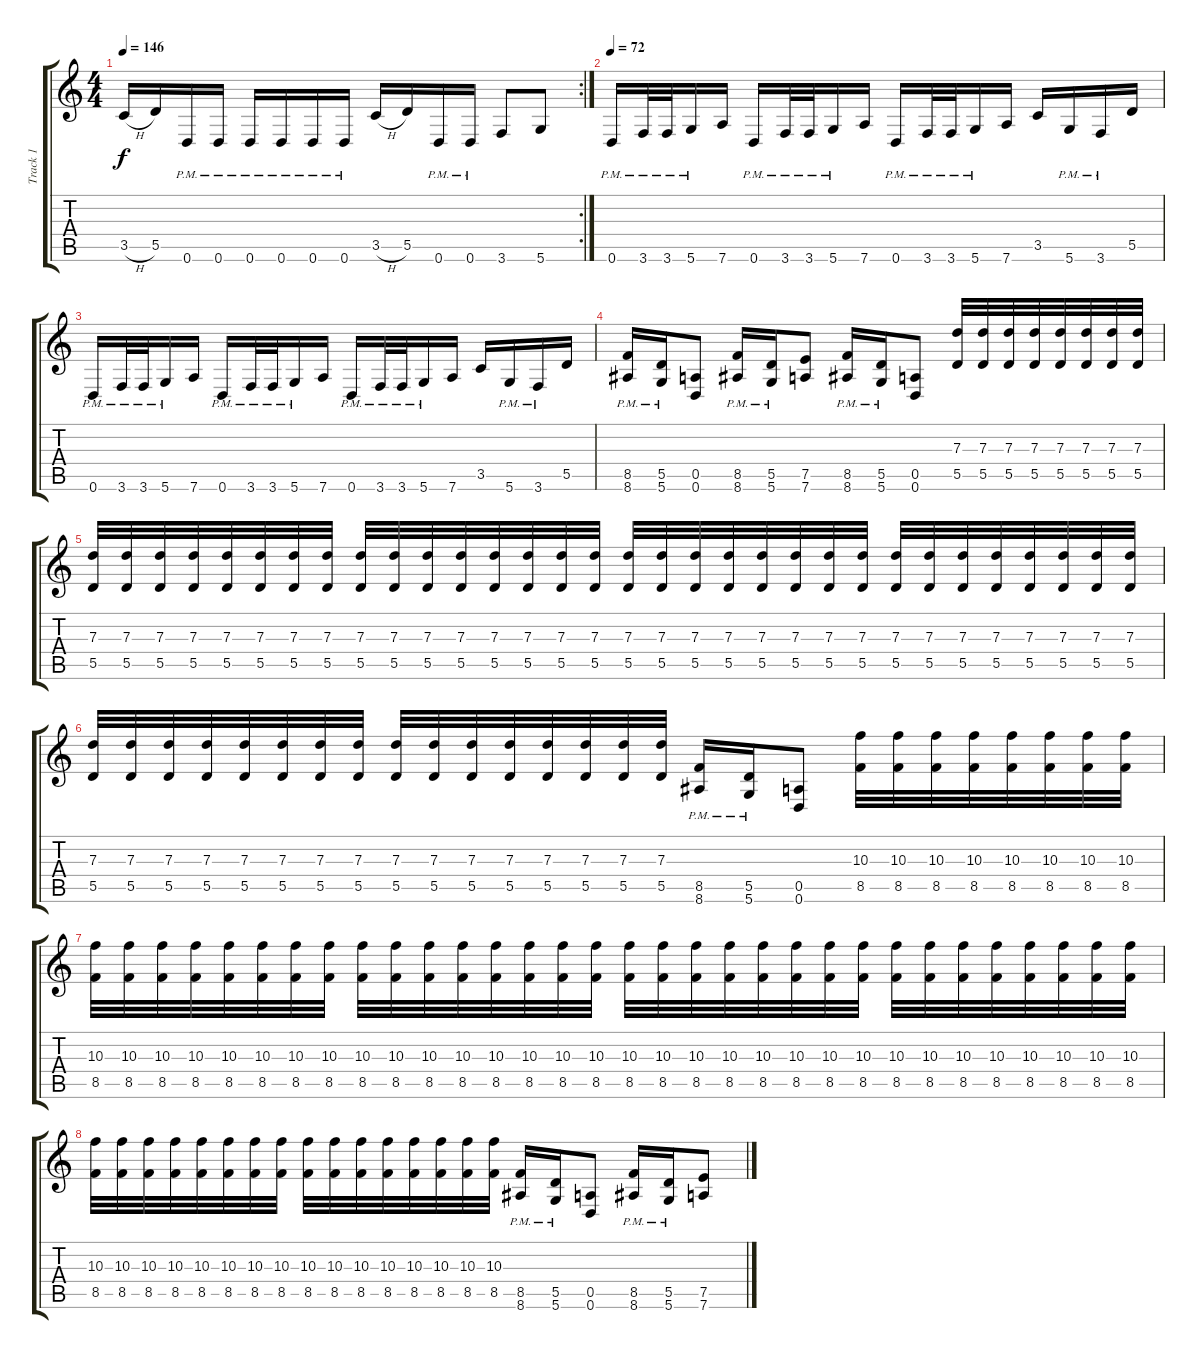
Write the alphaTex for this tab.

\track ("Track 1" "Track 1") {instrument distortionguitar}
\staff {score tabs}
\tuning (E4 B3 G3 D3 A2 D2) {hide}
\rc 2
\ts (4 4)
\tempo 146
\clef g2
\ks c
3.5{h}.16{dy f} 5.5.16 0.6{pm}.16 0.6{pm}.16 0.6{pm}.16 0.6{pm}.16 0.6{pm}.16 0.6{pm}.16 3.5{h}.16 5.5.16 0.6{pm}.16 0.6{pm}.16 3.6.8 5.6.8 |
\tempo 73
\tempo 72
0.6{pm}.16 3.6{pm}.32 3.6{pm}.32 5.6{pm}.16 7.6.16 0.6{pm}.16 3.6{pm}.32 3.6{pm}.32 5.6{pm}.16 7.6.16 0.6{pm}.16 3.6{pm}.32 3.6{pm}.32 5.6{pm}.16 7.6.16 3.5.16 5.6{pm}.16 3.6{pm}.16 5.5.16 |
0.6{pm}.16 3.6{pm}.32 3.6{pm}.32 5.6{pm}.16 7.6.16 0.6{pm}.16 3.6{pm}.32 3.6{pm}.32 5.6{pm}.16 7.6.16 0.6{pm}.16 3.6{pm}.32 3.6{pm}.32 5.6{pm}.16 7.6.16 3.5.16 5.6{pm}.16 3.6{pm}.16 5.5.16 |
(8.5{pm} 8.6{pm}).16 (5.5{pm} 5.6{pm}).16 (0.5 0.6).8 (8.5{pm} 8.6{pm}).16 (5.5{pm} 5.6{pm}).16 (7.5 7.6).8 (8.5{pm} 8.6{pm}).16 (5.5{pm} 5.6{pm}).16 (0.5 0.6).8 (7.3 5.5).32 (7.3 5.5).32 (7.3 5.5).32 (7.3 5.5).32 (7.3 5.5).32 (7.3 5.5).32 (7.3 5.5).32 (7.3 5.5).32 |
(7.3 5.5).32 (7.3 5.5).32 (7.3 5.5).32 (7.3 5.5).32 (7.3 5.5).32 (7.3 5.5).32 (7.3 5.5).32 (7.3 5.5).32 (7.3 5.5).32 (7.3 5.5).32 (7.3 5.5).32 (7.3 5.5).32 (7.3 5.5).32 (7.3 5.5).32 (7.3 5.5).32 (7.3 5.5).32 (7.3 5.5).32 (7.3 5.5).32 (7.3 5.5).32 (7.3 5.5).32 (7.3 5.5).32 (7.3 5.5).32 (7.3 5.5).32 (7.3 5.5).32 (7.3 5.5).32 (7.3 5.5).32 (7.3 5.5).32 (7.3 5.5).32 (7.3 5.5).32 (7.3 5.5).32 (7.3 5.5).32 (7.3 5.5).32 |
(7.3 5.5).32 (7.3 5.5).32 (7.3 5.5).32 (7.3 5.5).32 (7.3 5.5).32 (7.3 5.5).32 (7.3 5.5).32 (7.3 5.5).32 (7.3 5.5).32 (7.3 5.5).32 (7.3 5.5).32 (7.3 5.5).32 (7.3 5.5).32 (7.3 5.5).32 (7.3 5.5).32 (7.3 5.5).32 (8.5{pm} 8.6{pm}).16 (5.5{pm} 5.6{pm}).16 (0.5 0.6).8 (10.3 8.5).32 (10.3 8.5).32 (10.3 8.5).32 (10.3 8.5).32 (10.3 8.5).32 (10.3 8.5).32 (10.3 8.5).32 (10.3 8.5).32 |
(10.3 8.5).32 (10.3 8.5).32 (10.3 8.5).32 (10.3 8.5).32 (10.3 8.5).32 (10.3 8.5).32 (10.3 8.5).32 (10.3 8.5).32 (10.3 8.5).32 (10.3 8.5).32 (10.3 8.5).32 (10.3 8.5).32 (10.3 8.5).32 (10.3 8.5).32 (10.3 8.5).32 (10.3 8.5).32 (10.3 8.5).32 (10.3 8.5).32 (10.3 8.5).32 (10.3 8.5).32 (10.3 8.5).32 (10.3 8.5).32 (10.3 8.5).32 (10.3 8.5).32 (10.3 8.5).32 (10.3 8.5).32 (10.3 8.5).32 (10.3 8.5).32 (10.3 8.5).32 (10.3 8.5).32 (10.3 8.5).32 (10.3 8.5).32 |
(10.3 8.5).32 (10.3 8.5).32 (10.3 8.5).32 (10.3 8.5).32 (10.3 8.5).32 (10.3 8.5).32 (10.3 8.5).32 (10.3 8.5).32 (10.3 8.5).32 (10.3 8.5).32 (10.3 8.5).32 (10.3 8.5).32 (10.3 8.5).32 (10.3 8.5).32 (10.3 8.5).32 (10.3 8.5).32 (8.5{pm} 8.6{pm}).16 (5.5{pm} 5.6{pm}).16 (0.5 0.6).8 (8.5{pm} 8.6{pm}).16 (5.5{pm} 5.6{pm}).16 (7.5 7.6).8
